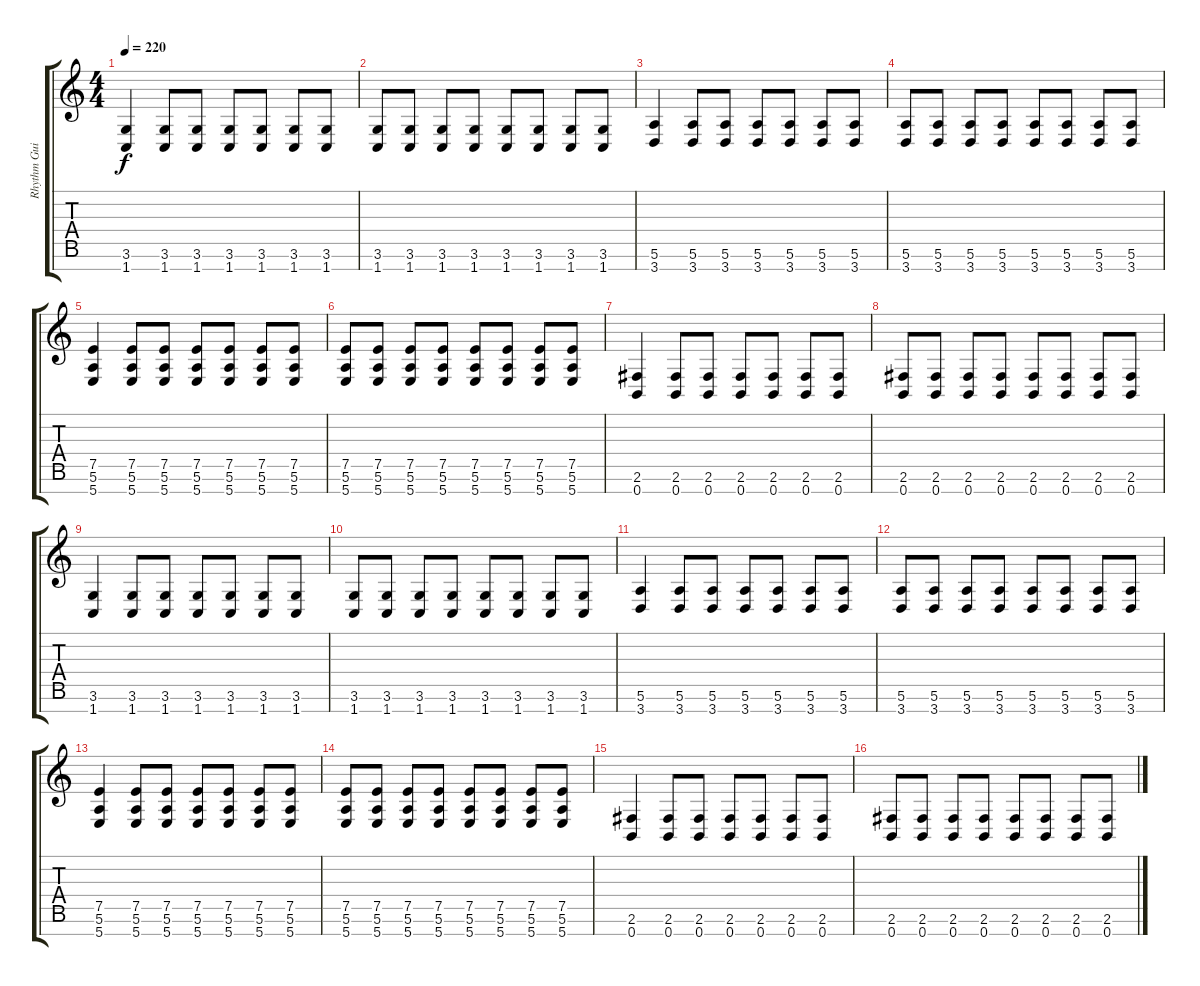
\track ("Rhythm Guitar 1" "Rhythm Gui") {instrument distortionguitar}
\staff {score tabs}
\tuning (E4 B3 G3 D3 A2 E2 B1) {hide}
\ts (4 4)
\tempo 220
\clef g2
\ks c
(3.6 1.7).4{dy f} (3.6 1.7).8 (3.6 1.7).8 (3.6 1.7).8 (3.6 1.7).8 (3.6 1.7).8 (3.6 1.7).8 |
(3.6 1.7).8 (3.6 1.7).8 (3.6 1.7).8 (3.6 1.7).8 (3.6 1.7).8 (3.6 1.7).8 (3.6 1.7).8 (3.6 1.7).8 |
(5.6 3.7).4 (5.6 3.7).8 (5.6 3.7).8 (5.6 3.7).8 (5.6 3.7).8 (5.6 3.7).8 (5.6 3.7).8 |
(5.6 3.7).8 (5.6 3.7).8 (5.6 3.7).8 (5.6 3.7).8 (5.6 3.7).8 (5.6 3.7).8 (5.6 3.7).8 (5.6 3.7).8 |
(7.5 5.6 5.7).4 (7.5 5.6 5.7).8 (7.5 5.6 5.7).8 (7.5 5.6 5.7).8 (7.5 5.6 5.7).8 (7.5 5.6 5.7).8 (7.5 5.6 5.7).8 |
(7.5 5.6 5.7).8 (7.5 5.6 5.7).8 (7.5 5.6 5.7).8 (7.5 5.6 5.7).8 (7.5 5.6 5.7).8 (7.5 5.6 5.7).8 (7.5 5.6 5.7).8 (7.5 5.6 5.7).8 |
(2.6 0.7).4 (2.6 0.7).8 (2.6 0.7).8 (2.6 0.7).8 (2.6 0.7).8 (2.6 0.7).8 (2.6 0.7).8 |
(2.6 0.7).8 (2.6 0.7).8 (2.6 0.7).8 (2.6 0.7).8 (2.6 0.7).8 (2.6 0.7).8 (2.6 0.7).8 (2.6 0.7).8 |
(3.6 1.7).4 (3.6 1.7).8 (3.6 1.7).8 (3.6 1.7).8 (3.6 1.7).8 (3.6 1.7).8 (3.6 1.7).8 |
(3.6 1.7).8 (3.6 1.7).8 (3.6 1.7).8 (3.6 1.7).8 (3.6 1.7).8 (3.6 1.7).8 (3.6 1.7).8 (3.6 1.7).8 |
(5.6 3.7).4 (5.6 3.7).8 (5.6 3.7).8 (5.6 3.7).8 (5.6 3.7).8 (5.6 3.7).8 (5.6 3.7).8 |
(5.6 3.7).8 (5.6 3.7).8 (5.6 3.7).8 (5.6 3.7).8 (5.6 3.7).8 (5.6 3.7).8 (5.6 3.7).8 (5.6 3.7).8 |
(7.5 5.6 5.7).4 (7.5 5.6 5.7).8 (7.5 5.6 5.7).8 (7.5 5.6 5.7).8 (7.5 5.6 5.7).8 (7.5 5.6 5.7).8 (7.5 5.6 5.7).8 |
(7.5 5.6 5.7).8 (7.5 5.6 5.7).8 (7.5 5.6 5.7).8 (7.5 5.6 5.7).8 (7.5 5.6 5.7).8 (7.5 5.6 5.7).8 (7.5 5.6 5.7).8 (7.5 5.6 5.7).8 |
(2.6 0.7).4 (2.6 0.7).8 (2.6 0.7).8 (2.6 0.7).8 (2.6 0.7).8 (2.6 0.7).8 (2.6 0.7).8 |
(2.6 0.7).8 (2.6 0.7).8 (2.6 0.7).8 (2.6 0.7).8 (2.6 0.7).8 (2.6 0.7).8 (2.6 0.7).8 (2.6 0.7).8
